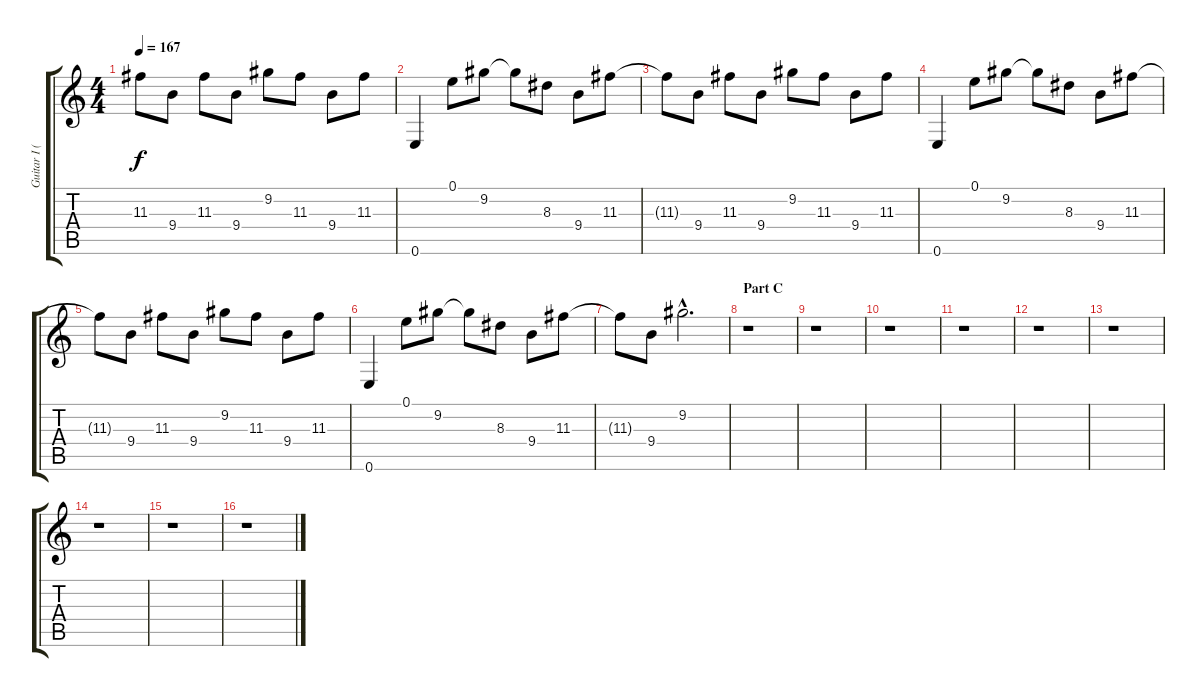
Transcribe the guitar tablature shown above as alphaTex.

\track ("Guitar I (Ken)" "Guitar I (") {instrument electricguitarclean}
\staff {score tabs}
\tuning (E4 B3 G3 D3 A2 E2) {hide}
\ts (4 4)
\tempo 167
\clef g2
\ks c
11.3{t}.8{dy f} 9.4.8 11.3.8 9.4.8 9.2.8 11.3.8 9.4.8 11.3.8 |
0.6.4 0.1.8 9.2.8 9.2{t}.8 8.3.8 9.4.8 11.3.8 |
11.3{t}.8 9.4.8 11.3.8 9.4.8 9.2.8 11.3.8 9.4.8 11.3.8 |
0.6.4 0.1.8 9.2.8 9.2{t}.8 8.3.8 9.4.8 11.3.8 |
11.3{t}.8 9.4.8 11.3.8 9.4.8 9.2.8 11.3.8 9.4.8 11.3.8 |
0.6.4 0.1.8 9.2.8 9.2{t}.8 8.3.8 9.4.8 11.3.8 |
11.3{t}.8 9.4.8 9.2{hac}.2{d} |
\section ("" "Part C")
r.1 |
r.1 |
r.1 |
r.1 |
r.1 |
r.1 |
r.1 |
r.1 |
r.1
